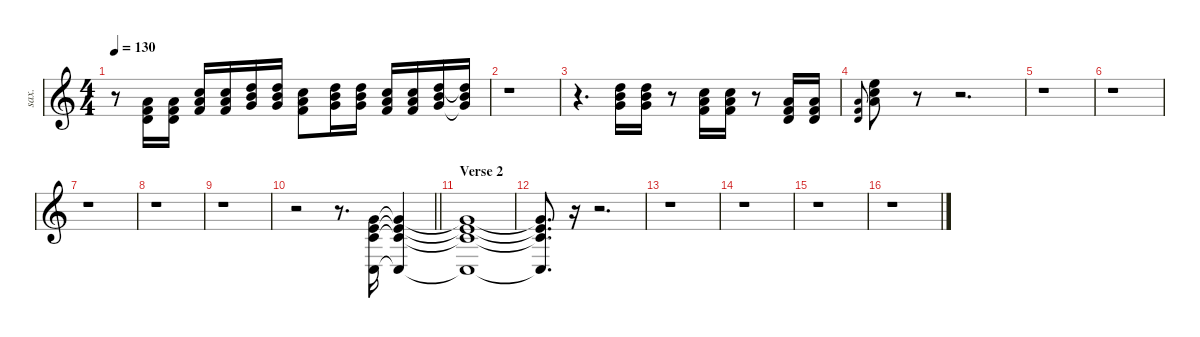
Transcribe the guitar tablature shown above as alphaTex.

\defaultSystemsLayout 4
\hideDynamics
\bracketExtendMode nobrackets
\otherSystemsTrackNameOrientation horizontal
\track ("Weird synth" "sax.") {defaultSystemsLayout 32 instrument baritonesax}
\staff {score}
\tuning (E4 B3 G3 D3 A2 E2 B1)
\ts (4 4)
\tempo 130
\clef g2
\ks c
r.8{dy f beam Down} (10.2 10.3 12.4).16{beam Up} (10.2 10.3 12.4).16{beam Up} (8.1 10.2 10.3).16{beam Up} (8.1 10.2 10.3).16{beam Up} (10.1 12.2 12.3).16{beam Up} (10.1 12.2 12.3).16{beam Up} (8.1 10.2 10.3).8{beam Down} (10.1 12.2 12.3).16{beam Down} (10.1 12.2 12.3).16{beam Down} (8.1 10.2 10.3).16{beam Up} (8.1 10.2 10.3).16{beam Up} (10.1 12.2 12.3).16{beam Up} (10.1{t} 12.2 12.3{t}).16{beam Up} |
r.1{beam Down} |
r.4{d beam Down} (10.1 12.2 12.3).16{beam Down} (10.1 12.2 12.3).16{beam Down} r.8{beam Down} (8.1 10.2 10.3).16{beam Up} (8.1 10.2 10.3).16{beam Up} r.8{beam Up} (10.2 10.3 12.4).16{beam Up} (10.2 10.3 12.4).16{beam Up} |
(10.2 10.3 12.4).8{gr onbeat beam Up} (12.1 13.2 14.3).8{beam Down} r.8{beam Down} r.2{d beam Down} |
r.1{beam Down} |
r.1{beam Down} |
r.1{beam Down} |
r.1{beam Down} |
r.1{beam Down} |
\barLineRight lightlight
r.2{instrument seashore beam Down} r.8{d beam Down} (3.1 5.2 5.3 3.5).16{beam Up} (3.1{t} 5.2{t} 5.3{t} 3.5{t}).4{beam Up} |
\section ("" "Verse 2")
(3.1{t} 5.2{t} 5.3{t} 3.5{t}).1{beam Up} |
(3.1{t} 5.2{t} 5.3{t} 3.5{t}).8{d beam Up} r.16{beam Up} r.2{d beam Up} |
r.1{beam Down} |
r.1{beam Down} |
r.1{beam Down} |
r.1{beam Down}
